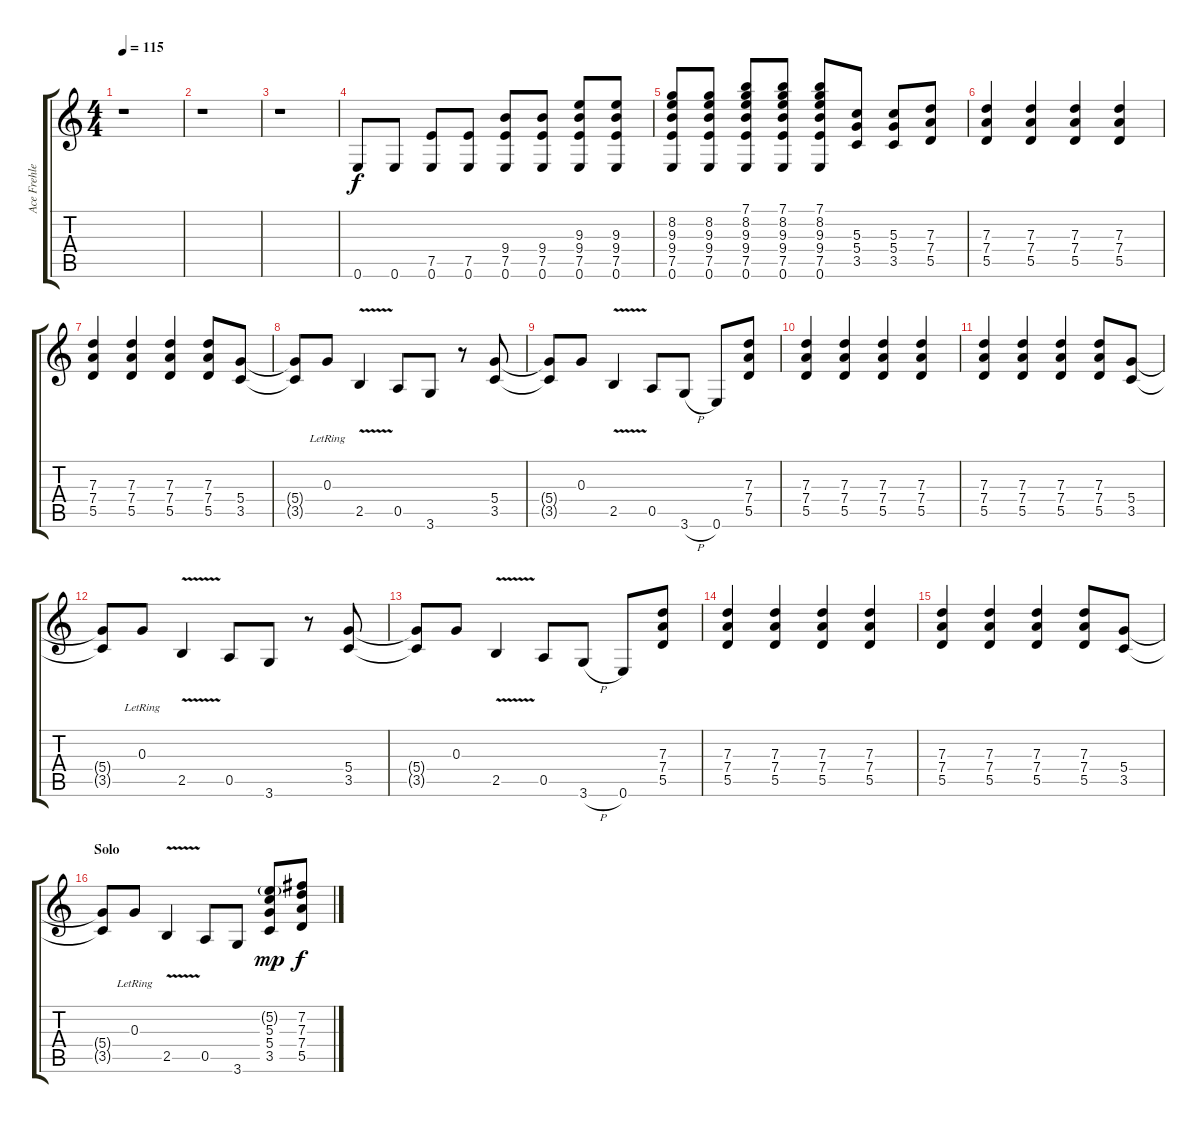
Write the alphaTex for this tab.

\track ("Ace Frehley" "Ace Frehle") {instrument distortionguitar}
\staff {score tabs}
\tuning (E4 B3 G3 D3 A2 E2) {hide}
\ts (4 4)
\tempo 115
\clef g2
\ks c
r.1{dy f} |
r.1 |
r.1 |
0.6.8 0.6.8 (7.5 0.6).8 (7.5 0.6).8 (9.4 7.5 0.6).8 (9.4 7.5 0.6).8 (9.3 9.4 7.5 0.6).8 (9.3 9.4 7.5 0.6).8 |
(8.2 9.3 9.4 7.5 0.6).8 (8.2 9.3 9.4 7.5 0.6).8 (7.1 8.2 9.3 9.4 7.5 0.6).8 (7.1 8.2 9.3 9.4 7.5 0.6).8 (7.1 8.2 9.3 9.4 7.5 0.6).8 (5.3 5.4 3.5).8 (5.3 5.4 3.5).8 (7.3 7.4 5.5).8 |
(7.3 7.4 5.5).4 (7.3 7.4 5.5).4 (7.3 7.4 5.5).4 (7.3 7.4 5.5).4 |
(7.3 7.4 5.5).4 (7.3 7.4 5.5).4 (7.3 7.4 5.5).4 (7.3 7.4 5.5).8 (5.4 3.5).8 |
(5.4{t} 3.5{t}).8 0.3{lr}.8 2.5{v}.4 0.5.8 3.6.8 r.8 (5.4 3.5).8 |
(5.4{t} 3.5{t}).8 0.3.8 2.5{v}.4 0.5.8 3.6{h}.8 0.6.8 (7.3 7.4 5.5).8 |
(7.3 7.4 5.5).4 (7.3 7.4 5.5).4 (7.3 7.4 5.5).4 (7.3 7.4 5.5).4 |
(7.3 7.4 5.5).4 (7.3 7.4 5.5).4 (7.3 7.4 5.5).4 (7.3 7.4 5.5).8 (5.4 3.5).8 |
(5.4{t} 3.5{t}).8 0.3{lr}.8 2.5{v}.4 0.5.8 3.6.8 r.8 (5.4 3.5).8 |
(5.4{t} 3.5{t}).8 0.3.8 2.5{v}.4 0.5.8 3.6{h}.8 0.6.8 (7.3 7.4 5.5).8 |
(7.3 7.4 5.5).4 (7.3 7.4 5.5).4 (7.3 7.4 5.5).4 (7.3 7.4 5.5).4 |
(7.3 7.4 5.5).4 (7.3 7.4 5.5).4 (7.3 7.4 5.5).4 (7.3 7.4 5.5).8 (5.4 3.5).8 |
\section ("" "Solo")
(5.4{t} 3.5{t}).8 0.3{lr}.8 2.5{v}.4 0.5.8 3.6.8 (5.2{g} 5.3 5.4 3.5).8{dy mp} (7.2 7.3 7.4 5.5).8{dy f}
